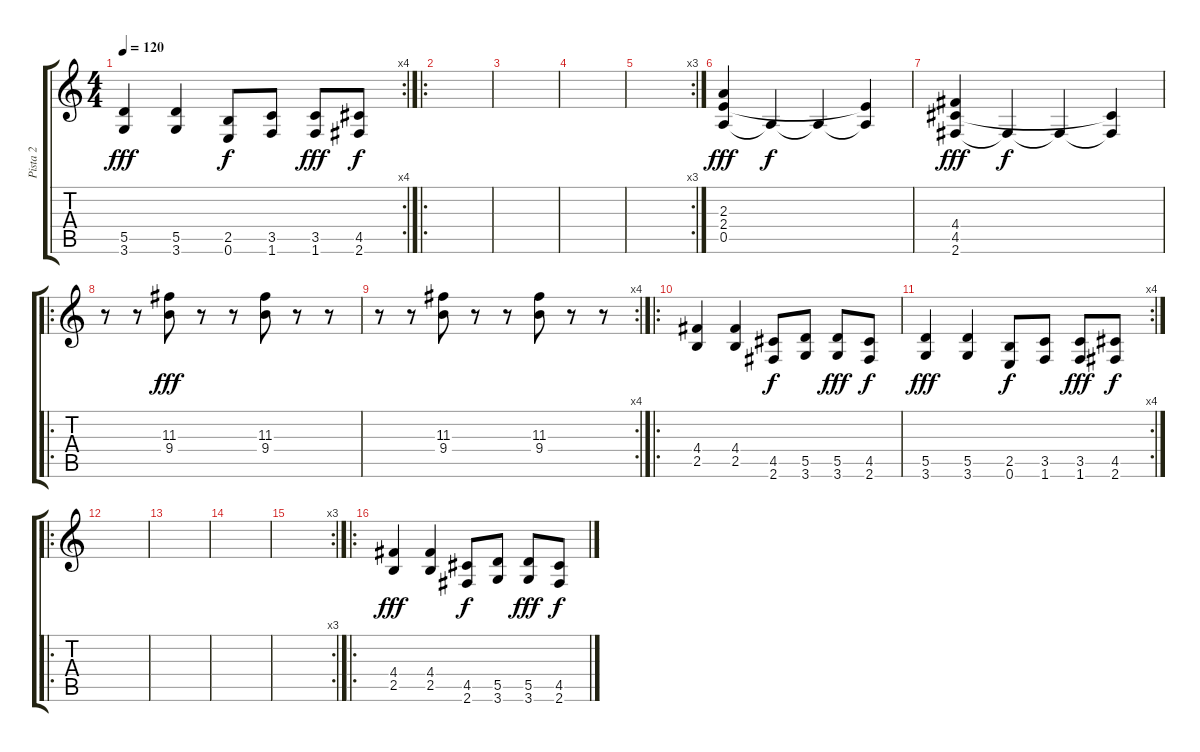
\track ("Pista 2" "Pista 2") {instrument distortionguitar}
\staff {score tabs}
\tuning (E4 B3 G3 D3 A2 E2) {hide}
\rc 4
\ts (4 4)
\tempo 120
\clef g2
\ks c
(5.5 3.6).4{dy fff} (5.5 3.6).4 (2.5 0.6).8{dy f} (3.5 1.6).8 (3.5 1.6).8{dy fff} (4.5 2.6).8{dy f} |
\ro
|
|
|
\rc 3
|
(2.3 2.4 0.5).4{dy fff} 0.5{t}.4{dy f} 0.5{t}.4 (2.4{t} 0.5{t}).4 |
(4.4 4.5 2.6).4{dy fff} 2.6{t}.4{dy f} 2.6{t}.4 (4.5{t} 2.6{t}).4 |
\ro
r.8 r.8 (11.3 9.4).8{dy fff} r.8 r.8 (11.3 9.4).8 r.8 r.8 |
\rc 4
r.8 r.8 (11.3 9.4).8 r.8 r.8 (11.3 9.4).8 r.8 r.8 |
\ro
(4.4 2.5).4 (4.4 2.5).4 (4.5 2.6).8{dy f} (5.5 3.6).8 (5.5 3.6).8{dy fff} (4.5 2.6).8{dy f} |
\rc 4
(5.5 3.6).4{dy fff} (5.5 3.6).4 (2.5 0.6).8{dy f} (3.5 1.6).8 (3.5 1.6).8{dy fff} (4.5 2.6).8{dy f} |
\ro
|
|
|
\rc 3
|
\ro
(4.4 2.5).4{dy fff} (4.4 2.5).4 (4.5 2.6).8{dy f} (5.5 3.6).8 (5.5 3.6).8{dy fff} (4.5 2.6).8{dy f}
